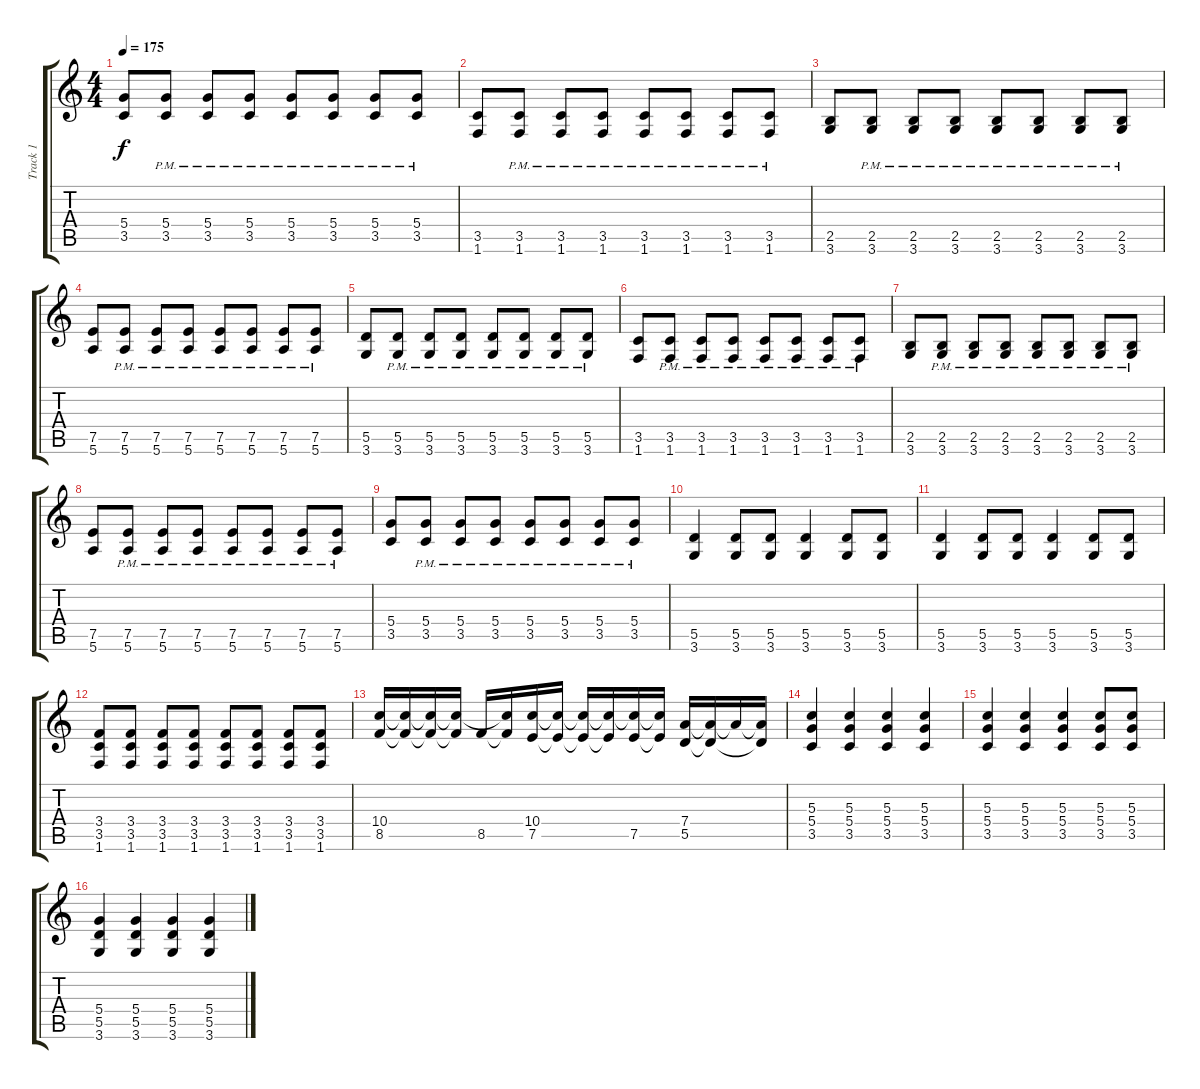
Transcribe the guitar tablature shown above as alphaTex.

\track ("Track 1" "Track 1") {instrument overdrivenguitar}
\staff {score tabs}
\tuning (E4 B3 G3 D3 A2 E2) {hide}
\ts (4 4)
\tempo 175
\clef g2
\ks c
(5.4 3.5).8{dy f} (5.4{pm} 3.5{pm}).8 (5.4{pm} 3.5{pm}).8 (5.4{pm} 3.5{pm}).8 (5.4{pm} 3.5{pm}).8 (5.4{pm} 3.5{pm}).8 (5.4{pm} 3.5{pm}).8 (5.4{pm} 3.5{pm}).8 |
(3.5 1.6).8 (3.5{pm} 1.6{pm}).8 (3.5{pm} 1.6{pm}).8 (3.5{pm} 1.6{pm}).8 (3.5{pm} 1.6{pm}).8 (3.5{pm} 1.6{pm}).8 (3.5{pm} 1.6{pm}).8 (3.5{pm} 1.6{pm}).8 |
(2.5 3.6).8 (2.5{pm} 3.6{pm}).8 (2.5{pm} 3.6{pm}).8 (2.5{pm} 3.6{pm}).8 (2.5{pm} 3.6{pm}).8 (2.5{pm} 3.6{pm}).8 (2.5{pm} 3.6{pm}).8 (2.5{pm} 3.6{pm}).8 |
(7.5 5.6).8 (7.5{pm} 5.6{pm}).8 (7.5{pm} 5.6{pm}).8 (7.5{pm} 5.6{pm}).8 (7.5{pm} 5.6{pm}).8 (7.5{pm} 5.6{pm}).8 (7.5{pm} 5.6{pm}).8 (7.5{pm} 5.6{pm}).8 |
(5.5 3.6).8 (5.5{pm} 3.6{pm}).8 (5.5{pm} 3.6{pm}).8 (5.5{pm} 3.6{pm}).8 (5.5{pm} 3.6{pm}).8 (5.5{pm} 3.6{pm}).8 (5.5{pm} 3.6{pm}).8 (5.5{pm} 3.6{pm}).8 |
(3.5 1.6).8 (3.5{pm} 1.6{pm}).8 (3.5{pm} 1.6{pm}).8 (3.5{pm} 1.6{pm}).8 (3.5{pm} 1.6{pm}).8 (3.5{pm} 1.6{pm}).8 (3.5{pm} 1.6{pm}).8 (3.5{pm} 1.6{pm}).8 |
(2.5 3.6).8 (2.5{pm} 3.6{pm}).8 (2.5{pm} 3.6{pm}).8 (2.5{pm} 3.6{pm}).8 (2.5{pm} 3.6{pm}).8 (2.5{pm} 3.6{pm}).8 (2.5{pm} 3.6{pm}).8 (2.5{pm} 3.6{pm}).8 |
(7.5 5.6).8 (7.5{pm} 5.6{pm}).8 (7.5{pm} 5.6{pm}).8 (7.5{pm} 5.6{pm}).8 (7.5{pm} 5.6{pm}).8 (7.5{pm} 5.6{pm}).8 (7.5{pm} 5.6{pm}).8 (7.5{pm} 5.6{pm}).8 |
(5.4 3.5).8 (5.4{pm} 3.5{pm}).8 (5.4{pm} 3.5{pm}).8 (5.4{pm} 3.5{pm}).8 (5.4{pm} 3.5{pm}).8 (5.4{pm} 3.5{pm}).8 (5.4{pm} 3.5{pm}).8 (5.4{pm} 3.5{pm}).8 |
(5.5 3.6).4 (5.5 3.6).8 (5.5 3.6).8 (5.5 3.6).4 (5.5 3.6).8 (5.5 3.6).8 |
(5.5 3.6).4 (5.5 3.6).8 (5.5 3.6).8 (5.5 3.6).4 (5.5 3.6).8 (5.5 3.6).8 |
(3.4 3.5 1.6).8 (3.4 3.5 1.6).8 (3.4 3.5 1.6).8 (3.4 3.5 1.6).8 (3.4 3.5 1.6).8 (3.4 3.5 1.6).8 (3.4 3.5 1.6).8 (3.4 3.5 1.6).8 |
(10.4 8.5).16 (10.4{t} 8.5{t}).16 (10.4{t} 8.5{t}).16 (10.4{t} 8.5{t}).16 8.5.16 (10.4{t} 8.5{t}).16 (10.4 7.5).16 (10.4{t} 7.5{t}).16 (10.4{t} 7.5{t}).16 (10.4{t} 7.5{t}).16 (10.4{t} 7.5).16 (10.4{t} 7.5{t}).16 (7.4 5.5).16 (7.4{t} 5.5{t}).16 7.4{t}.16 (7.4{t} 5.5{t}).16 |
(5.3 5.4 3.5).4 (5.3 5.4 3.5).4 (5.3 5.4 3.5).4 (5.3 5.4 3.5).4 |
(5.3 5.4 3.5).4 (5.3 5.4 3.5).4 (5.3 5.4 3.5).4 (5.3 5.4 3.5).8 (5.3 5.4 3.5).8 |
(5.4 5.5 3.6).4 (5.4 5.5 3.6).4 (5.4 5.5 3.6).4 (5.4 5.5 3.6).4
